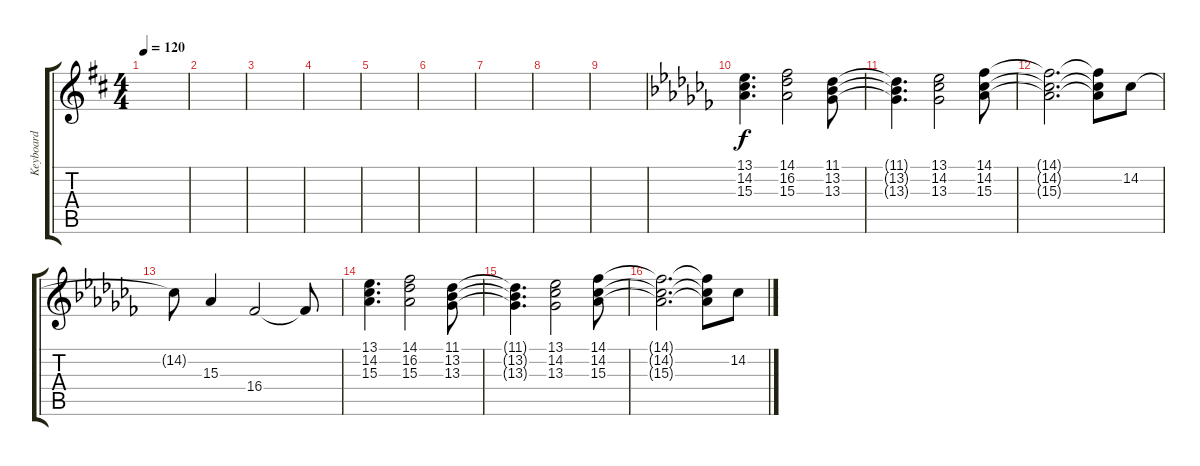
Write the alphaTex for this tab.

\track ("Keyboard" "Keyboard") {instrument fx5brightness}
\staff {score tabs}
\tuning (D4 A3 F3 C3 G2 D2) {hide}
\ts (4 4)
\tempo 120
\clef g2
\ks d
|
|
|
|
|
|
|
|
|
\ks abminor
(13.1 14.2 15.3).4{d} (14.1 16.2 15.3).2 (11.1 13.2 13.3).8 |
(11.1{t} 13.2{t} 13.3{t}).4{d} (13.1 14.2 13.3).2 (14.1 14.2 15.3).8 |
(14.1{t} 14.2{t} 15.3{t}).2{d} (14.1{t} 14.2{t} 15.3{t}).8 14.2.8 |
14.2{t}.8 15.3.4 16.4.2 16.4{t}.8 |
(13.1 14.2 15.3).4{d} (14.1 16.2 15.3).2 (11.1 13.2 13.3).8 |
(11.1{t} 13.2{t} 13.3{t}).4{d} (13.1 14.2 13.3).2 (14.1 14.2 15.3).8 |
(14.1{t} 14.2{t} 15.3{t}).2{d} (14.1{t} 14.2{t} 15.3{t}).8 14.2.8
